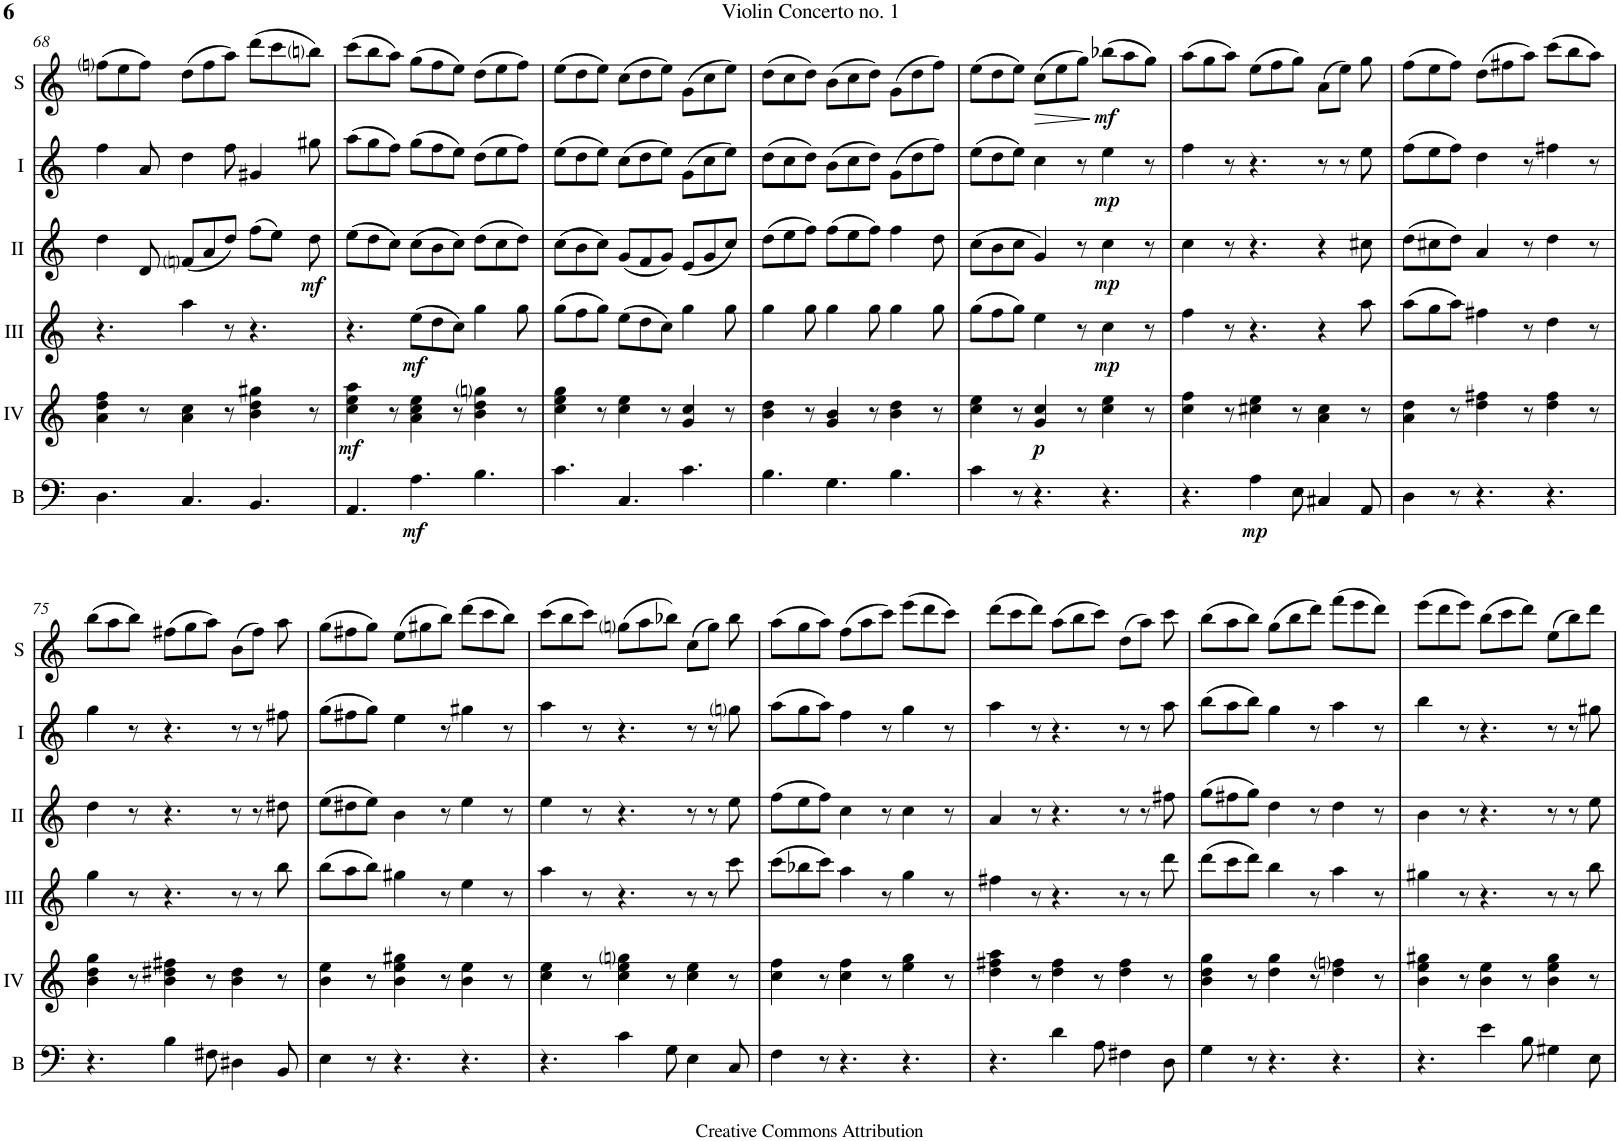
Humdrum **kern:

**kern	**dynam	**kern	**dynam	**kern	**dynam	**kern	**dynam	**kern	**dynam	**kern	**dynam
*part6	*part6	*part5	*part5	*part4	*part4	*part3	*part3	*part2	*part2	*part1	*part1
*staff6	*staff6	*staff5	*staff5	*staff4	*staff4	*staff3	*staff3	*staff2	*staff2	*staff1	*staff1
*I"Bass	*	*I"Acc. 4	*	*I"Acc. 3	*	*I"Acc. 2	*	*I"Acc. 1	*	*I"Solo	*
*I'B	*	*	*	*	*	*	*	*	*	*I'S	*
!!LO:PB:g=z
*clefF4	*	*clefG2	*	*clefG2	*	*clefG2	*	*clefG2	*	*clefG2	*
*Trd7c12	*	*Trd7c12	*	*Trd7c12	*	*	*	*	*	*	*
*k[]	*	*k[]	*	*k[]	*	*k[]	*	*k[]	*	*k[]	*
*M9/8	*	*M9/8	*	*M9/8	*	*M9/8	*	*M9/8	*	*M9/8	*
=68	=68	=68	=68	=68	=68	=68	=68	=68	=68	=68	=68
4.D\	.	4a\ 4dd\ 4ff\	.	4.r	.	4dd\	.	4ff\	.	(8ffni\L	.
.	.	.	.	.	.	.	.	.	.	8ee\	.
.	.	8r	.	.	.	8d/	.	8a/	.	8ff\J)	.
4.C/	.	4a\ 4cc\	.	4aa\	.	(8fni/L	.	4dd\	.	(8dd\L	.
.	.	.	.	.	.	8a/	.	.	.	8ff\	.
.	.	8r	.	8r	.	8dd/J)	.	8ff\	.	8aa\J)	.
4.BB/	.	4b\ 4dd\ 4gg#X\	.	4.r	.	(8ff\L	.	4g#X/	.	(8ddd\L	.
.	.	.	.	.	.	8ee\J)	.	.	.	8ccc\	.
!	!	!	!	!	!	!	!LO:DY:b	!	!	!	!
.	.	8r	.	.	.	8dd\	mf	8gg#X\	.	8bbni\J)	.
=69	=69	=69	=69	=69	=69	=69	=69	=69	=69	=69	=69
!	!	!	!LO:DY:b	!	!	!	!	!	!	!	!
4.AA/	.	4cc\ 4ee\ 4aa\	mf	4.r	.	(8ee\L	.	(8aa\L	.	(8ccc\L	.
.	.	.	.	.	.	8dd\	.	8gg\	.	8bb\	.
.	.	8r	.	.	.	8cc\J)	.	8ff\J)	.	8aa\J)	.
!	!LO:DY:b	!	!	!	!LO:DY:b	!	!	!	!	!	!
4.A\	mf	4a\ 4cc\ 4ee\	.	(8ee\L	mf	(8cc\L	.	(8gg\L	.	(8gg\L	.
.	.	.	.	8dd\	.	8b\	.	8ff\	.	8ff\	.
.	.	8r	.	8cc\J)	.	8cc\J)	.	8ee\J)	.	8ee\J)	.
4.B\	.	4b\ 4dd\ 4ggni\	.	4gg\	.	(8dd\L	.	(8dd\L	.	(8dd\L	.
.	.	.	.	.	.	8cc\	.	8ee\	.	8ee\	.
.	.	8r	.	8gg\	.	8dd\J)	.	8ff\J)	.	8ff\J)	.
=70	=70	=70	=70	=70	=70	=70	=70	=70	=70	=70	=70
4.c\	.	4cc\ 4ee\ 4gg\	.	(8gg\L	.	(8cc\L	.	(8ee\L	.	(8ee\L	.
.	.	.	.	8ff\	.	8b\	.	8dd\	.	8dd\	.
.	.	8r	.	8gg\J)	.	8cc\J)	.	8ee\J)	.	8ee\J)	.
4.C/	.	4cc\ 4ee\	.	(8ee\L	.	(8g/L	.	(8cc\L	.	(8cc\L	.
.	.	.	.	8dd\	.	8f/	.	8dd\	.	8dd\	.
.	.	8r	.	8cc\J)	.	8g/J)	.	8ee\J)	.	8ee\J)	.
4.c\	.	4g/ 4cc/	.	4gg\	.	(8e/L	.	(8g\L	.	(8g\L	.
.	.	.	.	.	.	8g/	.	8cc\	.	8cc\	.
.	.	8r	.	8gg\	.	8cc/J)	.	8ee\J)	.	8ee\J)	.
=71	=71	=71	=71	=71	=71	=71	=71	=71	=71	=71	=71
4.B\	.	4b\ 4dd\	.	4gg\	.	(8dd\L	.	(8dd\L	.	(8dd\L	.
.	.	.	.	.	.	8ee\	.	8cc\	.	8cc\	.
.	.	8r	.	8gg\	.	8ff\J)	.	8dd\J)	.	8dd\J)	.
4.G\	.	4g/ 4b/	.	4gg\	.	(8ff\L	.	(8b\L	.	(8b\L	.
.	.	.	.	.	.	8ee\	.	8cc\	.	8cc\	.
.	.	8r	.	8gg\	.	8ff\J)	.	8dd\J)	.	8dd\J)	.
4.B\	.	4b\ 4dd\	.	4gg\	.	4ff\	.	(8g\L	.	(8g\L	.
.	.	.	.	.	.	.	.	8dd\	.	8dd\	.
.	.	8r	.	8gg\	.	8dd\	.	8ff\J)	.	8ff\J)	.
=72	=72	=72	=72	=72	=72	=72	=72	=72	=72	=72	=72
4c\	.	4cc\ 4ee\	.	(8gg\L	.	(8cc\L	.	(8ee\L	.	(8ee\L	.
.	.	.	.	8ff\	.	8b\	.	8dd\	.	8dd\	.
8r	.	8r	.	8gg\J)	.	8cc\J	.	8ee\J)	.	8ee\J)	.
!	!	!	!LO:DY:b	!	!	!	!	!	!	!	!LO:HP:b
4.r	.	4g/ 4cc/	p	4ee\	.	4g/)	.	4cc\	.	(8cc\L	>
.	.	.	.	.	.	.	.	.	.	8ee\	.
.	.	8r	.	8r	.	8r	.	8r	.	8gg\J)	.
!	!	!	!	!	!LO:DY:b	!	!LO:DY:b	!	!LO:DY:b	!	!LO:DY:n=1:b
4.r	.	4cc\ 4ee\	.	4cc\	mp	4cc\	mp	4ee\	mp	(8bb-X\L	] mf
.	.	.	.	.	.	.	.	.	.	8aa\	.
.	.	8r	.	8r	.	8r	.	8r	.	8gg\J)	.
=73	=73	=73	=73	=73	=73	=73	=73	=73	=73	=73	=73
4.r	.	4cc\ 4ff\	.	4ff\	.	4cc\	.	4ff\	.	(8aa\L	.
.	.	.	.	.	.	.	.	.	.	8gg\	.
.	.	8r	.	8r	.	8r	.	8r	.	8aa\J)	.
!	!LO:DY:b	!	!	!	!	!	!	!	!	!	!
4A\	mp	4cc#X\ 4ee\	.	4.r	.	4.r	.	4.r	.	(8ee\L	.
.	.	.	.	.	.	.	.	.	.	8ff\	.
8E\	.	8r	.	.	.	.	.	.	.	8gg\J)	.
4C#X/	.	4a\ 4cc#\	.	4r	.	4r	.	8r	.	(8a\L	.
.	.	.	.	.	.	.	.	8r	.	8ee\J)	.
8AA/	.	8r	.	8aa\	.	8cc#X\	.	8ee\	.	8gg\	.
=74	=74	=74	=74	=74	=74	=74	=74	=74	=74	=74	=74
4D\	.	4a\ 4dd\	.	(8aa\L	.	(8dd\L	.	(8ff\L	.	(8ff\L	.
.	.	.	.	8gg\	.	8cc#X\	.	8ee\	.	8ee\	.
8r	.	8r	.	8aa\J)	.	8dd\J)	.	8ff\J)	.	8ff\J)	.
4.r	.	4dd\ 4ff#X\	.	4ff#X\	.	4a/	.	4dd\	.	(8dd\L	.
.	.	.	.	.	.	.	.	.	.	8ff#X\	.
.	.	8r	.	8r	.	8r	.	8r	.	8aa\J)	.
4.r	.	4dd\ 4ff#\	.	4dd\	.	4dd\	.	4ff#X\	.	(8ccc\L	.
.	.	.	.	.	.	.	.	.	.	8bb\	.
.	.	8r	.	8r	.	8r	.	8r	.	8aa\J)	.
!!LO:LB:g=z
=75	=75	=75	=75	=75	=75	=75	=75	=75	=75	=75	=75
4.r	.	4b\ 4dd\ 4gg\	.	4gg\	.	4dd\	.	4gg\	.	(8bb\L	.
.	.	.	.	.	.	.	.	.	.	8aa\	.
.	.	8r	.	8r	.	8r	.	8r	.	8bb\J)	.
4B\	.	4b\ 4dd#X\ 4ff#X\	.	4.r	.	4.r	.	4.r	.	(8ff#X\L	.
.	.	.	.	.	.	.	.	.	.	8gg\	.
8F#X\	.	8r	.	.	.	.	.	.	.	8aa\J)	.
4D#X\	.	4b\ 4dd#\	.	8r	.	8r	.	8r	.	(8b\L	.
.	.	.	.	8r	.	8r	.	8r	.	8ff#\J)	.
8BB/	.	8r	.	8bb\	.	8dd#X\	.	8ff#X\	.	8aa\	.
=76	=76	=76	=76	=76	=76	=76	=76	=76	=76	=76	=76
4E\	.	4b\ 4ee\	.	(8bb\L	.	(8ee\L	.	(8gg\L	.	(8gg\L	.
.	.	.	.	8aa\	.	8dd#X\	.	8ff#X\	.	8ff#X\	.
8r	.	8r	.	8bb\J)	.	8ee\J)	.	8gg\J)	.	8gg\J)	.
4.r	.	4b\ 4ee\ 4gg#X\	.	4gg#X\	.	4b\	.	4ee\	.	(8ee\L	.
.	.	.	.	.	.	.	.	.	.	8gg#X\	.
.	.	8r	.	8r	.	8r	.	8r	.	8bb\J)	.
4.r	.	4b\ 4ee\	.	4ee\	.	4ee\	.	4gg#X\	.	(8ddd\L	.
.	.	.	.	.	.	.	.	.	.	8ccc\	.
.	.	8r	.	8r	.	8r	.	8r	.	8bb\J)	.
=77	=77	=77	=77	=77	=77	=77	=77	=77	=77	=77	=77
4.r	.	4cc\ 4ee\	.	4aa\	.	4ee\	.	4aa\	.	(8ccc\L	.
.	.	.	.	.	.	.	.	.	.	8bb\	.
.	.	8r	.	8r	.	8r	.	8r	.	8ccc\J)	.
4c\	.	4cc\ 4ee\ 4ggni\	.	4.r	.	4.r	.	4.r	.	(8ggni\L	.
.	.	.	.	.	.	.	.	.	.	8aa\	.
8G\	.	8r	.	.	.	.	.	.	.	8bb-X\J)	.
4E\	.	4cc\ 4ee\	.	8r	.	8r	.	8r	.	(8cc\L	.
.	.	.	.	8r	.	8r	.	8r	.	8gg\J)	.
8C/	.	8r	.	8ccc\	.	8ee\	.	8ggni\	.	8bb-\	.
=78	=78	=78	=78	=78	=78	=78	=78	=78	=78	=78	=78
4F\	.	4cc\ 4ff\	.	(8ccc\L	.	(8ff\L	.	(8aa\L	.	(8aa\L	.
.	.	.	.	8bb-X\	.	8ee\	.	8gg\	.	8gg\	.
8r	.	8r	.	8ccc\J)	.	8ff\J)	.	8aa\J)	.	8aa\J)	.
4.r	.	4cc\ 4ff\	.	4aa\	.	4cc\	.	4ff\	.	(8ff\L	.
.	.	.	.	.	.	.	.	.	.	8aa\	.
.	.	8r	.	8r	.	8r	.	8r	.	8ccc\J)	.
4.r	.	4ee\ 4gg\	.	4gg\	.	4cc\	.	4gg\	.	(8eee\L	.
.	.	.	.	.	.	.	.	.	.	8ddd\	.
.	.	8r	.	8r	.	8r	.	8r	.	8ccc\J)	.
=79	=79	=79	=79	=79	=79	=79	=79	=79	=79	=79	=79
4.r	.	4dd\ 4ff#X\ 4aa\	.	4ff#X\	.	4a/	.	4aa\	.	(8ddd\L	.
.	.	.	.	.	.	.	.	.	.	8ccc\	.
.	.	8r	.	8r	.	8r	.	8r	.	8ddd\J)	.
4d\	.	4dd\ 4ff#\	.	4.r	.	4.r	.	4.r	.	(8aa\L	.
.	.	.	.	.	.	.	.	.	.	8bb\	.
8A\	.	8r	.	.	.	.	.	.	.	8ccc\J)	.
4F#X\	.	4dd\ 4ff#\	.	8r	.	8r	.	8r	.	(8dd\L	.
.	.	.	.	8r	.	8r	.	8r	.	8aa\J)	.
8D\	.	8r	.	8ddd\	.	8ff#X\	.	8aa\	.	8ccc\	.
=80	=80	=80	=80	=80	=80	=80	=80	=80	=80	=80	=80
4G\	.	4b\ 4dd\ 4gg\	.	(8ddd\L	.	(8gg\L	.	(8bb\L	.	(8bb\L	.
.	.	.	.	8ccc\	.	8ff#X\	.	8aa\	.	8aa\	.
8r	.	8r	.	8ddd\J)	.	8gg\J)	.	8bb\J)	.	8bb\J)	.
4.r	.	4dd\ 4gg\	.	4bb\	.	4dd\	.	4gg\	.	(8gg\L	.
.	.	.	.	.	.	.	.	.	.	8bb\	.
.	.	8r	.	8r	.	8r	.	8r	.	8ddd\J)	.
4.r	.	4dd\ 4ffni\	.	4aa\	.	4dd\	.	4aa\	.	(8fff\L	.
.	.	.	.	.	.	.	.	.	.	8eee\	.
.	.	8r	.	8r	.	8r	.	8r	.	8ddd\J)	.
=81	=81	=81	=81	=81	=81	=81	=81	=81	=81	=81	=81
4.r	.	4b\ 4ee\ 4gg#X\	.	4gg#X\	.	4b\	.	4bb\	.	(8eee\L	.
.	.	.	.	.	.	.	.	.	.	8ddd\	.
.	.	8r	.	8r	.	8r	.	8r	.	8eee\J)	.
4e\	.	4b\ 4ee\	.	4.r	.	4.r	.	4.r	.	(8bb\L	.
.	.	.	.	.	.	.	.	.	.	8ccc\	.
8B\	.	8r	.	.	.	.	.	.	.	8ddd\J)	.
4G#X\	.	4b\ 4ee\ 4gg#\	.	8r	.	8r	.	8r	.	(8ee\L	.
.	.	.	.	8r	.	8r	.	8r	.	8bb\)	.
8E\	.	8r	.	8bb\	.	8ee\	.	8gg#X\	.	8ddd\J	.
=	=	=	=	=	=	=	=	=	=	=	=
*-	*-	*-	*-	*-	*-	*-	*-	*-	*-	*-	*-
